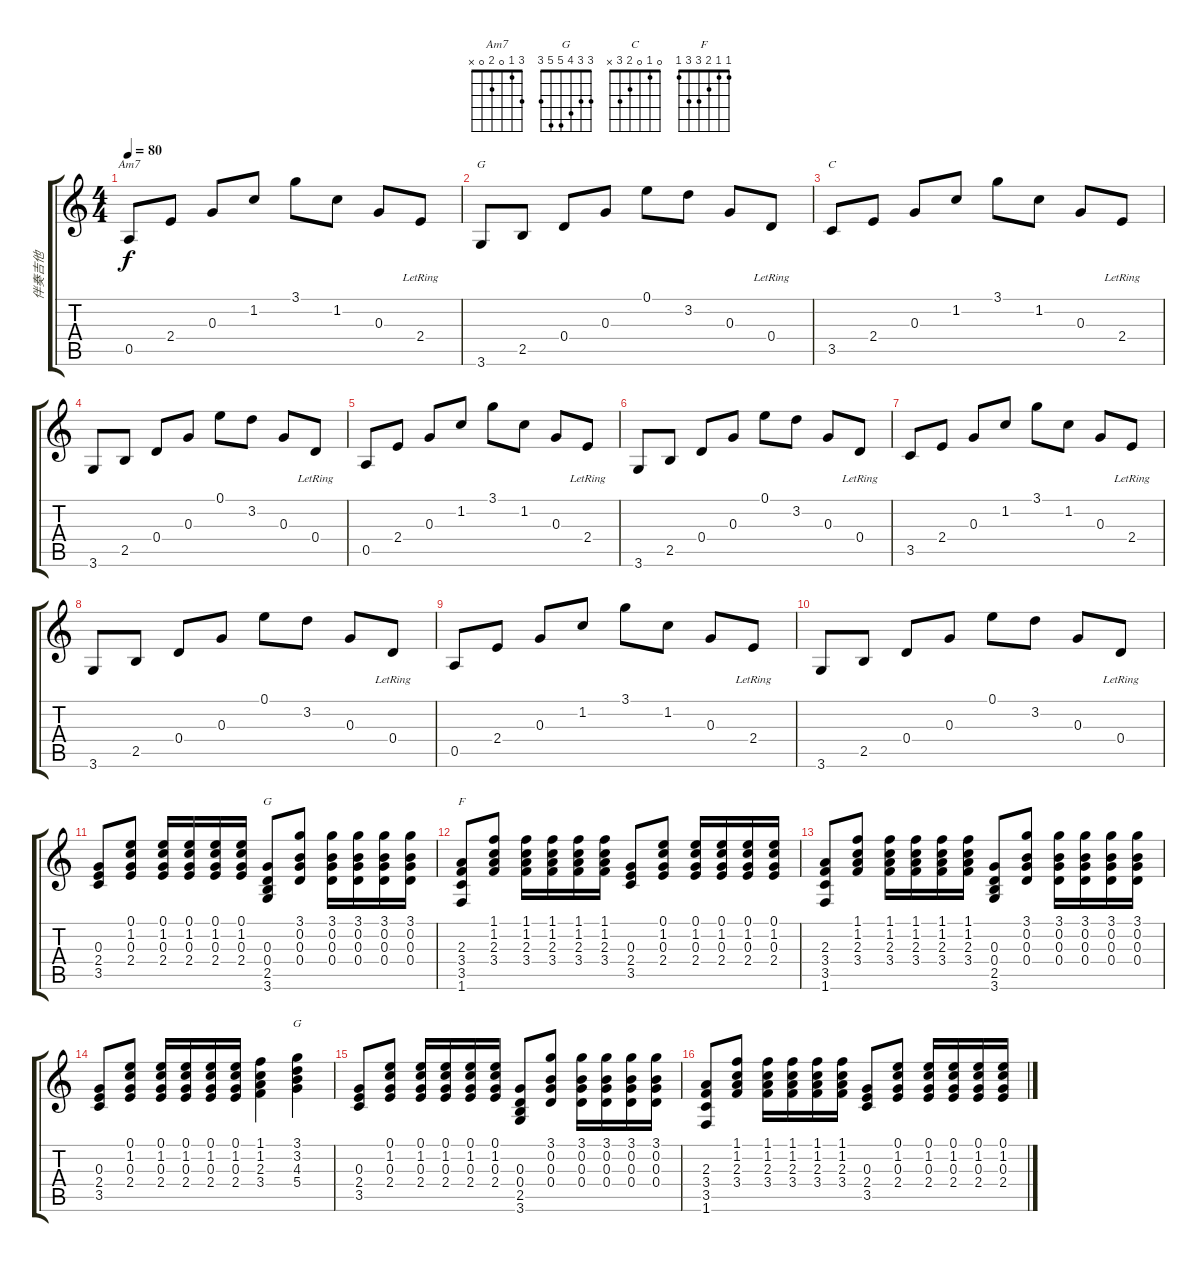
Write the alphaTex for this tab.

\track ("伴奏吉他" "伴奏吉他") {instrument acousticguitarsteel}
\staff {score tabs}
\tuning (E4 B3 G3 D3 A2 E2) {hide}
\chord ("Am7" 3 1 0 2 0 x)
\chord ("G" 0 3 0 0 2 3)
\chord ("C" 0 1 0 2 3 x)
\chord ("G" 3 0 0 0 2 3)
\chord ("F" 1 1 2 3 3 1)
\chord ("G" 3 3 4 5 5 3)
\ts (4 4)
\tempo 80
\clef g2
\ks c
0.5.8{ch "Am7" dy f} 2.4.8 0.3.8 1.2.8 3.1.8 1.2.8 0.3.8 2.4{lr}.8 |
3.6.8{ch "G"} 2.5.8 0.4.8 0.3.8 0.1.8 3.2.8 0.3.8 0.4{lr}.8 |
3.5.8{ch "C"} 2.4.8 0.3.8 1.2.8 3.1.8 1.2.8 0.3.8 2.4{lr}.8 |
3.6.8 2.5.8 0.4.8 0.3.8 0.1.8 3.2.8 0.3.8 0.4{lr}.8 |
0.5.8 2.4.8 0.3.8 1.2.8 3.1.8 1.2.8 0.3.8 2.4{lr}.8 |
3.6.8 2.5.8 0.4.8 0.3.8 0.1.8 3.2.8 0.3.8 0.4{lr}.8 |
3.5.8 2.4.8 0.3.8 1.2.8 3.1.8 1.2.8 0.3.8 2.4{lr}.8 |
3.6.8 2.5.8 0.4.8 0.3.8 0.1.8 3.2.8 0.3.8 0.4{lr}.8 |
0.5.8 2.4.8 0.3.8 1.2.8 3.1.8 1.2.8 0.3.8 2.4{lr}.8 |
3.6.8 2.5.8 0.4.8 0.3.8 0.1.8 3.2.8 0.3.8 0.4{lr}.8 |
(0.3 2.4 3.5).8 (0.1 1.2 0.3 2.4).8 (0.1 1.2 0.3 2.4).16 (0.1 1.2 0.3 2.4).16 (0.1 1.2 0.3 2.4).16 (0.1 1.2 0.3 2.4).16 (0.3 0.4 2.5 3.6).8{ch "G"} (3.1 0.2 0.3 0.4).8 (3.1 0.2 0.3 0.4).16 (3.1 0.2 0.3 0.4).16 (3.1 0.2 0.3 0.4).16 (3.1 0.2 0.3 0.4).16 |
(2.3 3.4 3.5 1.6).8{ch "F"} (1.1 1.2 2.3 3.4).8 (1.1 1.2 2.3 3.4).16 (1.1 1.2 2.3 3.4).16 (1.1 1.2 2.3 3.4).16 (1.1 1.2 2.3 3.4).16 (0.3 2.4 3.5).8 (0.1 1.2 0.3 2.4).8 (0.1 1.2 0.3 2.4).16 (0.1 1.2 0.3 2.4).16 (0.1 1.2 0.3 2.4).16 (0.1 1.2 0.3 2.4).16 |
(2.3 3.4 3.5 1.6).8 (1.1 1.2 2.3 3.4).8 (1.1 1.2 2.3 3.4).16 (1.1 1.2 2.3 3.4).16 (1.1 1.2 2.3 3.4).16 (1.1 1.2 2.3 3.4).16 (0.3 0.4 2.5 3.6).8 (3.1 0.2 0.3 0.4).8 (3.1 0.2 0.3 0.4).16 (3.1 0.2 0.3 0.4).16 (3.1 0.2 0.3 0.4).16 (3.1 0.2 0.3 0.4).16 |
(0.3 2.4 3.5).8 (0.1 1.2 0.3 2.4).8 (0.1 1.2 0.3 2.4).16 (0.1 1.2 0.3 2.4).16 (0.1 1.2 0.3 2.4).16 (0.1 1.2 0.3 2.4).16 (1.1 1.2 2.3 3.4).4 (3.1 3.2 4.3 5.4).4{ch "G"} |
(0.3 2.4 3.5).8 (0.1 1.2 0.3 2.4).8 (0.1 1.2 0.3 2.4).16 (0.1 1.2 0.3 2.4).16 (0.1 1.2 0.3 2.4).16 (0.1 1.2 0.3 2.4).16 (0.3 0.4 2.5 3.6).8 (3.1 0.2 0.3 0.4).8 (3.1 0.2 0.3 0.4).16 (3.1 0.2 0.3 0.4).16 (3.1 0.2 0.3 0.4).16 (3.1 0.2 0.3 0.4).16 |
(2.3 3.4 3.5 1.6).8 (1.1 1.2 2.3 3.4).8 (1.1 1.2 2.3 3.4).16 (1.1 1.2 2.3 3.4).16 (1.1 1.2 2.3 3.4).16 (1.1 1.2 2.3 3.4).16 (0.3 2.4 3.5).8 (0.1 1.2 0.3 2.4).8 (0.1 1.2 0.3 2.4).16 (0.1 1.2 0.3 2.4).16 (0.1 1.2 0.3 2.4).16 (0.1 1.2 0.3 2.4).16
